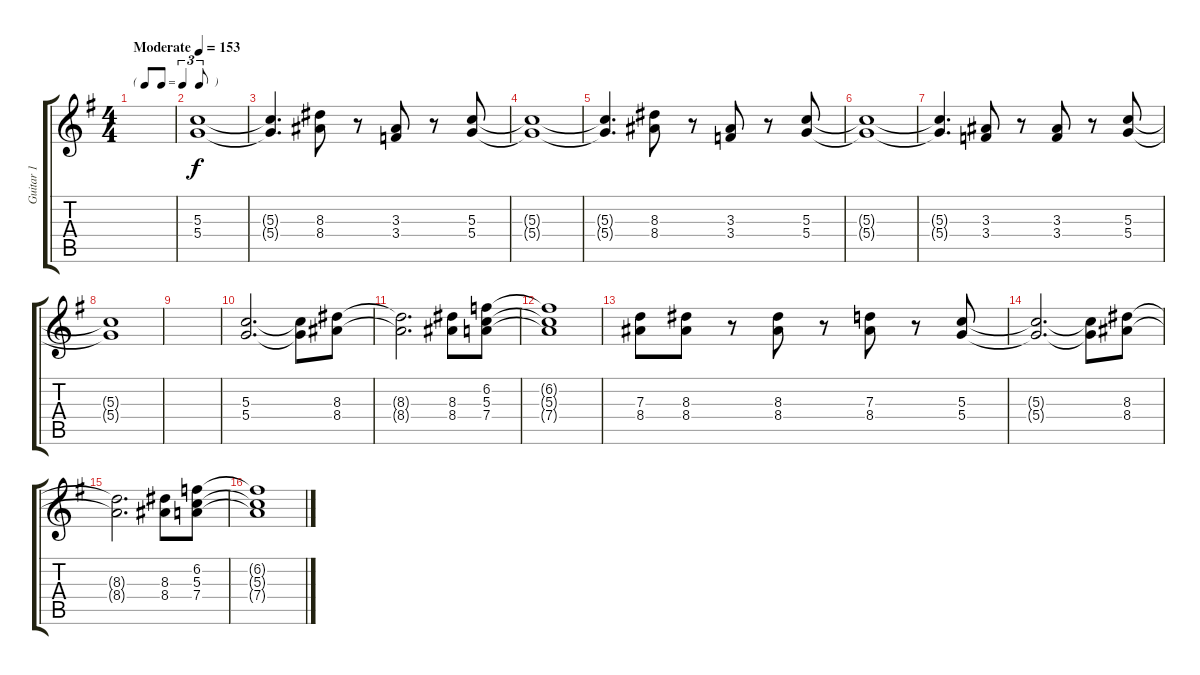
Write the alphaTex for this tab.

\track ("Guitar 1" "Guitar 1") {instrument overdrivenguitar}
\staff {score tabs}
\tuning (E4 B3 G3 D3 A2 E2) {hide}
\ts (4 4)
\tf triplet8th
\tempo (153 "Moderate")
\clef g2
\ks g
|
(5.3 5.4).1 |
(5.3{t} 5.4{t}).4{d} (8.3 8.4).8 r.8 (3.3 3.4).8 r.8 (5.3 5.4).8 |
(5.3{t} 5.4{t}).1 |
(5.3{t} 5.4{t}).4{d} (8.3 8.4).8 r.8 (3.3 3.4).8 r.8 (5.3 5.4).8 |
(5.3{t} 5.4{t}).1 |
(5.3{t} 5.4{t}).4{d} (3.3 3.4).8 r.8 (3.3 3.4).8 r.8 (5.3 5.4).8 |
(5.3{t} 5.4{t}).1 |
|
(5.3 5.4).2{d} (5.3{t} 5.4{t}).8 (8.3 8.4).8 |
(8.3{t} 8.4{t}).2{d} (8.3 8.4).8 (6.2 5.3 7.4).8 |
(6.2{t} 5.3{t} 7.4{t}).1 |
(7.3 8.4).8 (8.3 8.4).8 r.8 (8.3 8.4).8 r.8 (7.3 8.4).8 r.8 (5.3 5.4).8 |
(5.3{t} 5.4{t}).2{d} (5.3{t} 5.4{t}).8 (8.3 8.4).8 |
(8.3{t} 8.4{t}).2{d} (8.3 8.4).8 (6.2 5.3 7.4).8 |
(6.2{t} 5.3{t} 7.4{t}).1
